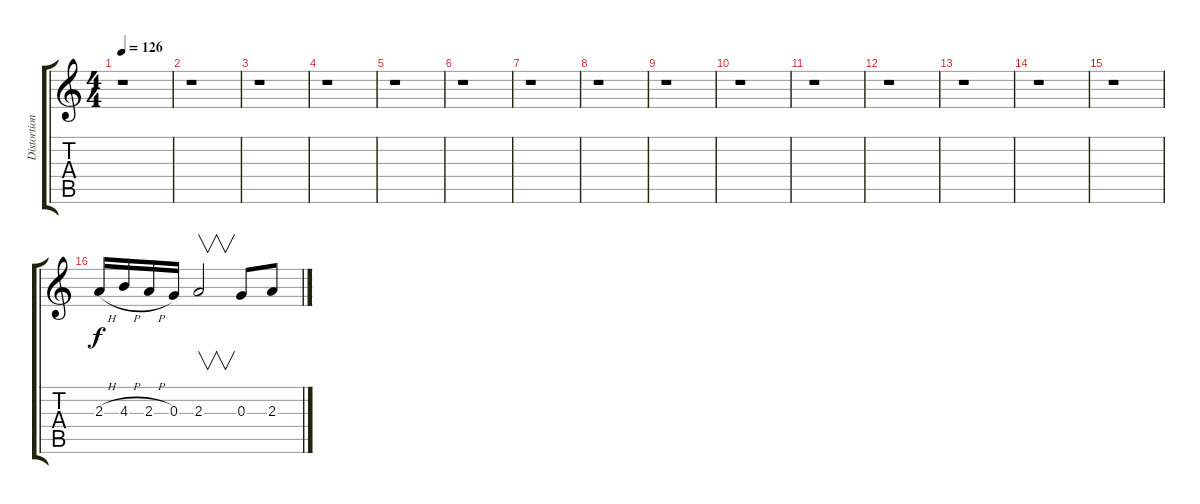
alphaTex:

\track ("Distortion Guitar" "Distortion") {instrument distortionguitar}
\staff {score tabs}
\tuning (E4 B3 G3 D3 A2 E2) {hide}
\ts (4 4)
\tempo 126
\clef g2
\ks c
r.1{dy f} |
r.1 |
r.1 |
r.1 |
r.1 |
r.1 |
r.1 |
r.1 |
r.1 |
r.1 |
r.1 |
r.1 |
r.1 |
r.1 |
r.1 |
2.3{h}.16 4.3{h}.16 2.3{h}.16 0.3.16 2.3.2{v} 0.3.8 2.3.8
